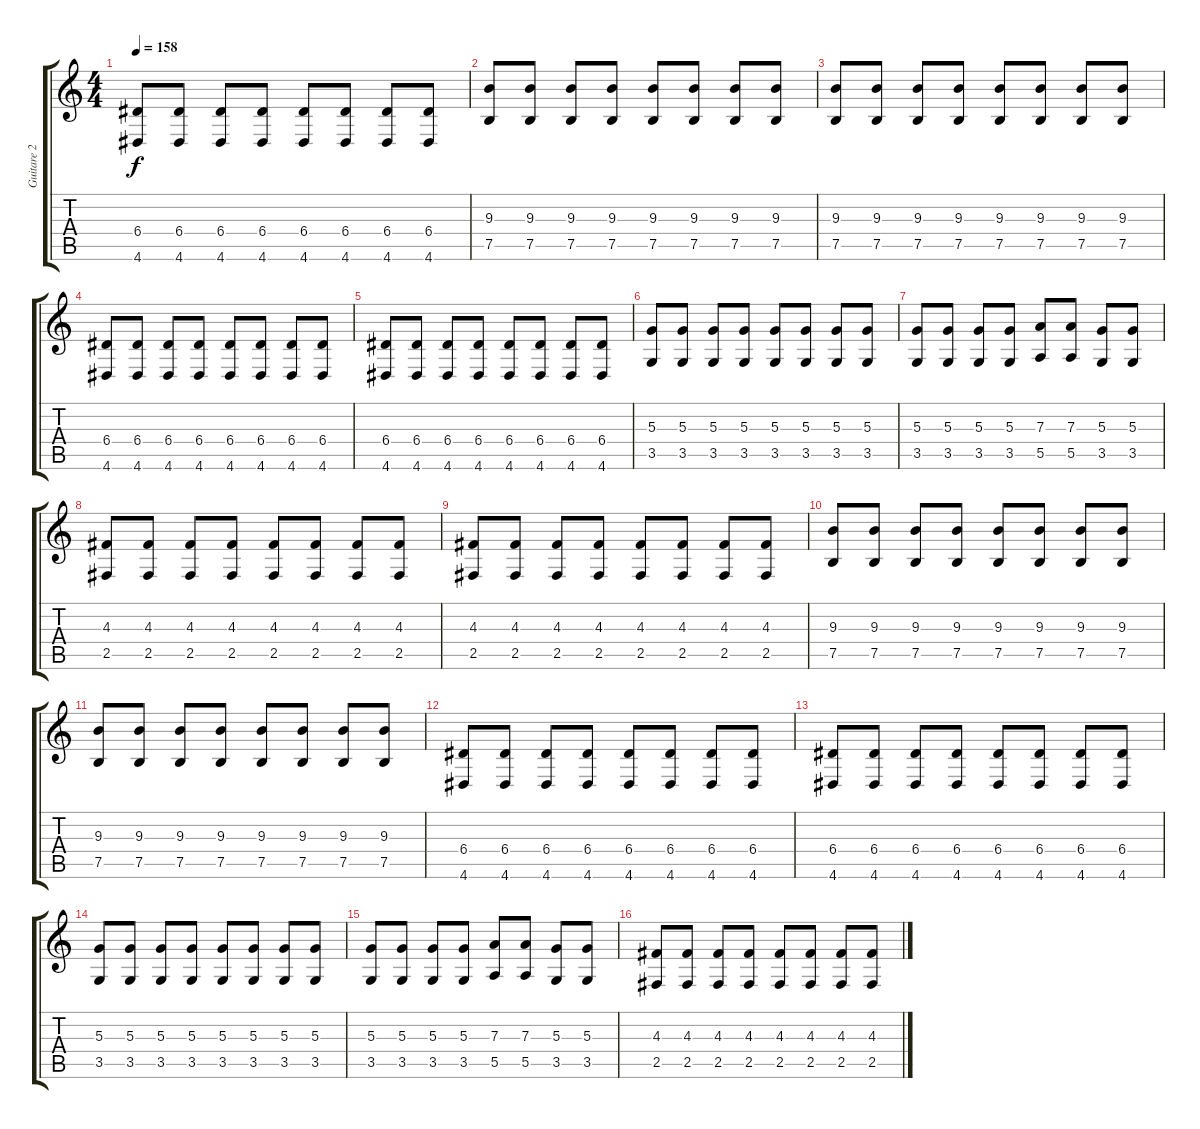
\track ("Guitare 2" "Guitare 2") {instrument distortionguitar}
\staff {score tabs}
\tuning (B3 Gb3 D3 A2 E2 B1) {hide}
\ts (4 4)
\tempo 158
\clef g2
\ks c
(6.4 4.6).8{dy f} (6.4 4.6).8 (6.4 4.6).8 (6.4 4.6).8 (6.4 4.6).8 (6.4 4.6).8 (6.4 4.6).8 (6.4 4.6).8 |
(9.3 7.5).8 (9.3 7.5).8 (9.3 7.5).8 (9.3 7.5).8 (9.3 7.5).8 (9.3 7.5).8 (9.3 7.5).8 (9.3 7.5).8 |
(9.3 7.5).8 (9.3 7.5).8 (9.3 7.5).8 (9.3 7.5).8 (9.3 7.5).8 (9.3 7.5).8 (9.3 7.5).8 (9.3 7.5).8 |
(6.4 4.6).8 (6.4 4.6).8 (6.4 4.6).8 (6.4 4.6).8 (6.4 4.6).8 (6.4 4.6).8 (6.4 4.6).8 (6.4 4.6).8 |
(6.4 4.6).8 (6.4 4.6).8 (6.4 4.6).8 (6.4 4.6).8 (6.4 4.6).8 (6.4 4.6).8 (6.4 4.6).8 (6.4 4.6).8 |
(5.3 3.5).8 (5.3 3.5).8 (5.3 3.5).8 (5.3 3.5).8 (5.3 3.5).8 (5.3 3.5).8 (5.3 3.5).8 (5.3 3.5).8 |
(5.3 3.5).8 (5.3 3.5).8 (5.3 3.5).8 (5.3 3.5).8 (7.3 5.5).8 (7.3 5.5).8 (5.3 3.5).8 (5.3 3.5).8 |
(4.3 2.5).8 (4.3 2.5).8 (4.3 2.5).8 (4.3 2.5).8 (4.3 2.5).8 (4.3 2.5).8 (4.3 2.5).8 (4.3 2.5).8 |
(4.3 2.5).8 (4.3 2.5).8 (4.3 2.5).8 (4.3 2.5).8 (4.3 2.5).8 (4.3 2.5).8 (4.3 2.5).8 (4.3 2.5).8 |
(9.3 7.5).8 (9.3 7.5).8 (9.3 7.5).8 (9.3 7.5).8 (9.3 7.5).8 (9.3 7.5).8 (9.3 7.5).8 (9.3 7.5).8 |
(9.3 7.5).8 (9.3 7.5).8 (9.3 7.5).8 (9.3 7.5).8 (9.3 7.5).8 (9.3 7.5).8 (9.3 7.5).8 (9.3 7.5).8 |
(6.4 4.6).8 (6.4 4.6).8 (6.4 4.6).8 (6.4 4.6).8 (6.4 4.6).8 (6.4 4.6).8 (6.4 4.6).8 (6.4 4.6).8 |
(6.4 4.6).8 (6.4 4.6).8 (6.4 4.6).8 (6.4 4.6).8 (6.4 4.6).8 (6.4 4.6).8 (6.4 4.6).8 (6.4 4.6).8 |
(5.3 3.5).8 (5.3 3.5).8 (5.3 3.5).8 (5.3 3.5).8 (5.3 3.5).8 (5.3 3.5).8 (5.3 3.5).8 (5.3 3.5).8 |
(5.3 3.5).8 (5.3 3.5).8 (5.3 3.5).8 (5.3 3.5).8 (7.3 5.5).8 (7.3 5.5).8 (5.3 3.5).8 (5.3 3.5).8 |
(4.3 2.5).8 (4.3 2.5).8 (4.3 2.5).8 (4.3 2.5).8 (4.3 2.5).8 (4.3 2.5).8 (4.3 2.5).8 (4.3 2.5).8
